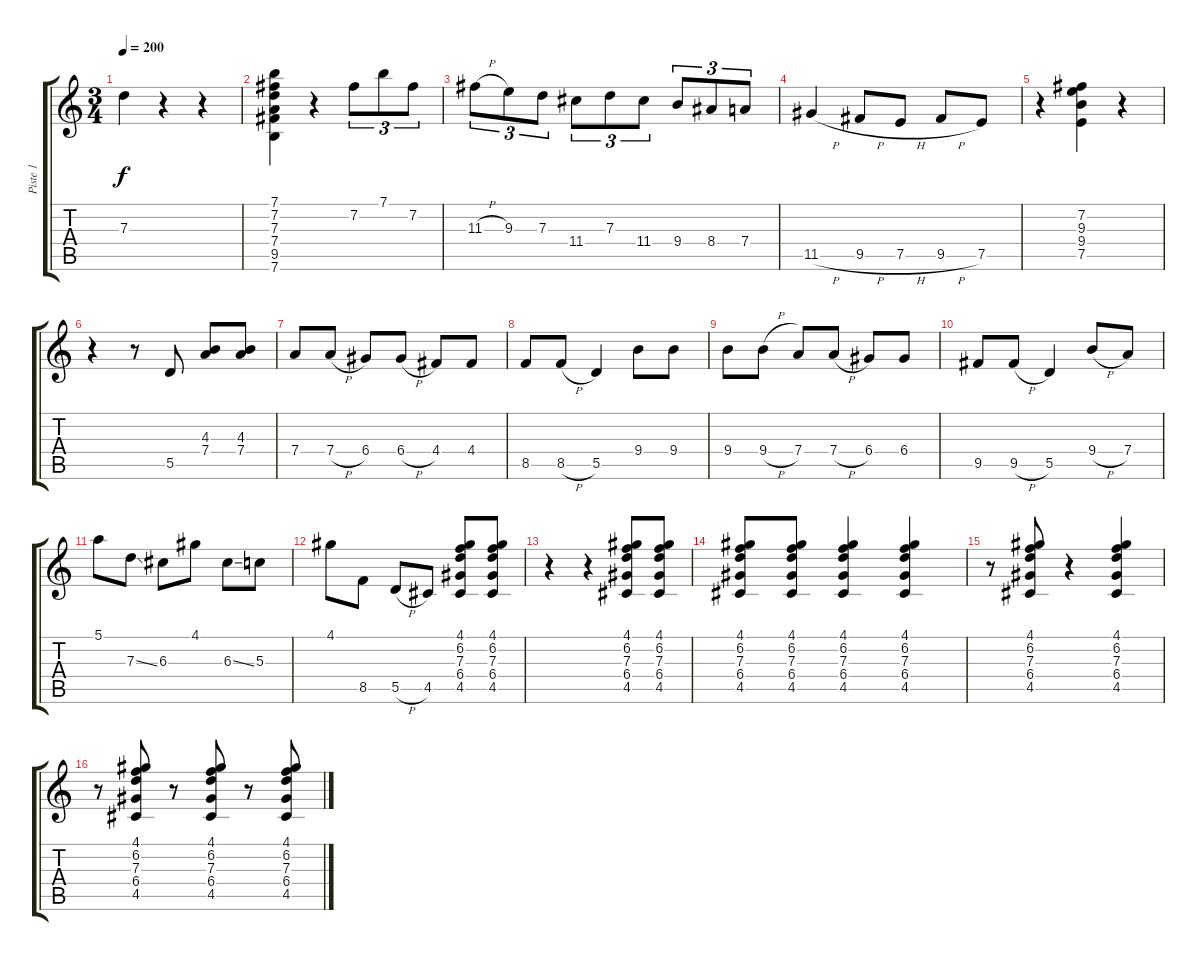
\track ("Piste 1" "Piste 1") {instrument acousticguitarnylon}
\staff {score tabs}
\tuning (E4 B3 G3 D3 A2 E2) {hide}
\ts (3 4)
\tempo 200
\clef g2
\ks c
7.3.4{dy f} r.4 r.4 |
(7.1 7.2 7.3 7.4 9.5 7.6).4 r.4 7.2.8{tu (3 2)} 7.1.8{tu (3 2)} 7.2.8{tu (3 2)} |
11.3{h}.8{tu (3 2)} 9.3.8{tu (3 2)} 7.3.8{tu (3 2)} 11.4.8{tu (3 2)} 7.3.8{tu (3 2)} 11.4.8{tu (3 2)} 9.4.8{tu (3 2)} 8.4.8{tu (3 2)} 7.4.8{tu (3 2)} |
11.5{h}.4 9.5{h}.8 7.5{h}.8 9.5{h}.8 7.5.8 |
r.4 (7.2 9.3 9.4 7.5).4 r.4 |
r.4 r.8 5.5.8 (4.3 7.4).8 (4.3 7.4).8 |
7.4.8 7.4{h}.8 6.4.8 6.4{h}.8 4.4.8 4.4.8 |
8.5.8 8.5{h}.8 5.5.4 9.4.8 9.4.8 |
9.4.8 9.4{h}.8 7.4.8 7.4{h}.8 6.4.8 6.4.8 |
9.5.8 9.5{h}.8 5.5.4 9.4{h}.8 7.4.8 |
5.1.8 7.3{ss}.8 6.3.8 4.1.8 6.3{ss}.8 5.3.8 |
4.1.8 8.5.8 5.5{h}.8 4.5.8 (4.1 6.2 7.3 6.4 4.5).8 (4.1 6.2 7.3 6.4 4.5).8 |
r.4 r.4 (4.1 6.2 7.3 6.4 4.5).8 (4.1 6.2 7.3 6.4 4.5).8 |
(4.1 6.2 7.3 6.4 4.5).8 (4.1 6.2 7.3 6.4 4.5).8 (4.1 6.2 7.3 6.4 4.5).4 (4.1 6.2 7.3 6.4 4.5).4 |
r.8 (4.1 6.2 7.3 6.4 4.5).8 r.4 (4.1 6.2 7.3 6.4 4.5).4 |
r.8 (4.1 6.2 7.3 6.4 4.5).8 r.8 (4.1 6.2 7.3 6.4 4.5).8 r.8 (4.1 6.2 7.3 6.4 4.5).8
